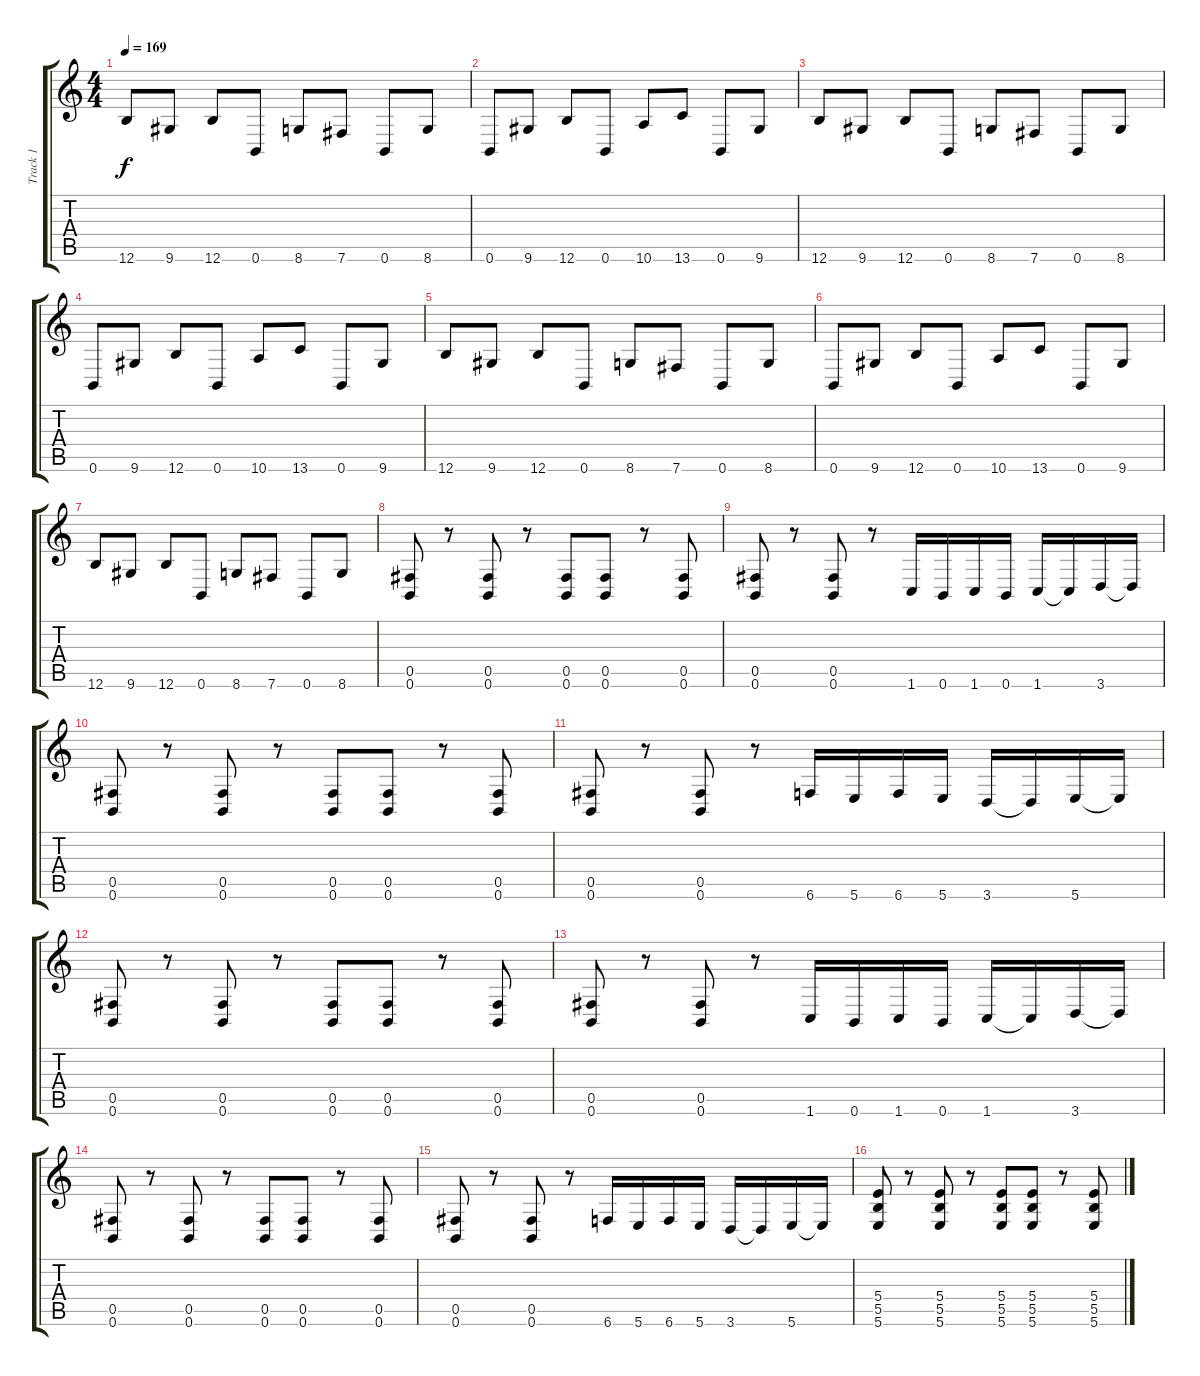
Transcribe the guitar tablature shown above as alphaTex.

\track ("Track 1" "Track 1") {instrument distortionguitar}
\staff {score tabs}
\tuning (Db4 Ab3 E3 B2 Gb2 B1) {hide}
\ts (4 4)
\tempo 169
\clef g2
\ks c
12.6.8{dy f} 9.6.8 12.6.8 0.6.8 8.6.8 7.6.8 0.6.8 8.6.8 |
0.6.8 9.6.8 12.6.8 0.6.8 10.6.8 13.6.8 0.6.8 9.6.8 |
12.6.8 9.6.8 12.6.8 0.6.8 8.6.8 7.6.8 0.6.8 8.6.8 |
0.6.8 9.6.8 12.6.8 0.6.8 10.6.8 13.6.8 0.6.8 9.6.8 |
12.6.8 9.6.8 12.6.8 0.6.8 8.6.8 7.6.8 0.6.8 8.6.8 |
0.6.8 9.6.8 12.6.8 0.6.8 10.6.8 13.6.8 0.6.8 9.6.8 |
12.6.8 9.6.8 12.6.8 0.6.8 8.6.8 7.6.8 0.6.8 8.6.8 |
(0.5 0.6).8 r.8 (0.5 0.6).8 r.8 (0.5 0.6).8 (0.5 0.6).8 r.8 (0.5 0.6).8 |
(0.5 0.6).8 r.8 (0.5 0.6).8 r.8 1.6.16 0.6.16 1.6.16 0.6.16 1.6.16 1.6{t}.16 3.6.16 3.6{t}.16 |
(0.5 0.6).8 r.8 (0.5 0.6).8 r.8 (0.5 0.6).8 (0.5 0.6).8 r.8 (0.5 0.6).8 |
(0.5 0.6).8 r.8 (0.5 0.6).8 r.8 6.6.16 5.6.16 6.6.16 5.6.16 3.6.16 3.6{t}.16 5.6.16 5.6{t}.16 |
(0.5 0.6).8 r.8 (0.5 0.6).8 r.8 (0.5 0.6).8 (0.5 0.6).8 r.8 (0.5 0.6).8 |
(0.5 0.6).8 r.8 (0.5 0.6).8 r.8 1.6.16 0.6.16 1.6.16 0.6.16 1.6.16 1.6{t}.16 3.6.16 3.6{t}.16 |
(0.5 0.6).8 r.8 (0.5 0.6).8 r.8 (0.5 0.6).8 (0.5 0.6).8 r.8 (0.5 0.6).8 |
(0.5 0.6).8 r.8 (0.5 0.6).8 r.8 6.6.16 5.6.16 6.6.16 5.6.16 3.6.16 3.6{t}.16 5.6.16 5.6{t}.16 |
(5.4 5.5 5.6).8 r.8 (5.4 5.5 5.6).8 r.8 (5.4 5.5 5.6).8 (5.4 5.5 5.6).8 r.8 (5.4 5.5 5.6).8
